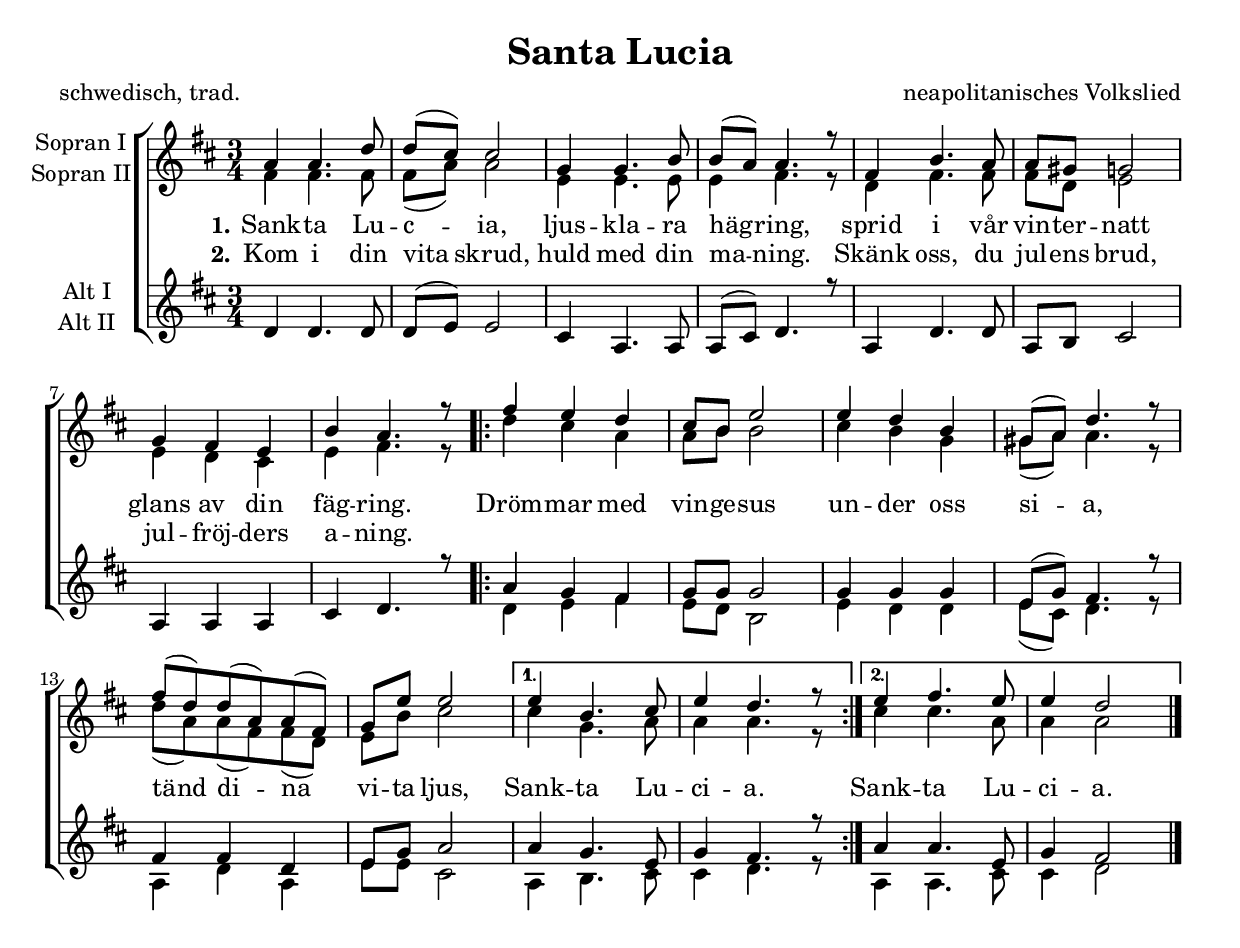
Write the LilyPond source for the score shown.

\version "2.13.39"

\header {
  title = "Santa Lucia"
  composer = "neapolitanisches Volkslied"
  poet = "schwedisch, trad."
}

\paper {
  #(set-paper-size "a4")
}

global = {
  \key c \major
  \time 3/4
}

sopranoOne = \relative c'' {
  \global
  g4 g4. c8
  c( b) b2
  f4 f4. a8
  a( g) g4. r8
  
  e4 a4. g8
  g fis f2
  f4 e d
  a' g4. r8
  
  \repeat volta 2 {
    e'4 d c
    b8 a d2
    d4 c a
    fis8( g) c4. r8
    
    e8( c) c( g) g( e)
    f d' d2
  }
  \alternative {
    {
      d4 a4. b8
      d4 c4. r8
    } {
      d4 e4. d8
      d4 c2 \bar "|."
    }
  }
  
  
}

sopranoTwo = \relative c' {
  \global
  e4 e4. e8
  e( g) g2
  d4 d4. d8
  d4 e4. r8
  
  c4 e4. e8
  e c d2
  d4 c b
  d e4. r8
  
  \repeat volta 2 {
    c'4 b g
    g8 a a2
    b4 a f
    fis8( g) g4. r8
    
    c8( g) g( e) e( c)
    d a' b2
  }
  \alternative {
    {
      b4 f4. g8
      g4 g4. r8
    } {
      b4 b4. g8
      g4 g2 \bar "|."
    }
  }
}

altoOne = \relative c' {
  \global
  \stemNeutral
  c4 c4. c8
  c( d) d2
  b4 g4. g8
  g8( b) c4. r8
  
  g4 c4. c8
  g a b2
  g4 g g
  b c4. r8
  \stemUp
  \repeat volta 2 {
    g'4 f e
    f8 f f2
    f4 f f
    d8( f) e4. r8
    
    e4 e c
    d8 f g2
  }
  \alternative {
    {
      g4 f4. d8
      f4 e4. r8
    } {
      g4 g4. d8
      f4 e2 \bar "|."
    }
  }
}

altoTwo = \relative c' {
  \global
  s2.*8
  \repeat volta 2 {
    c4 d e
    d8 c a2
    d4 c c
    d8( b) c4. r8
    
    g4 c g
    d'8 d b2
  }
  \alternative {
    {
      g4 a4. b8
      b4 c4. r8
    } {
      g4 g4. b8
      b4 c2 \bar "|."
    }
  }
}

verseOne = \lyricmode {
  \set stanza = "1."
  Sank -- ta Lu -- c -- ia, ljus -- kla -- ra häg -- ring,
  sprid i vår vin -- ter -- natt glans av din fäg -- ring.
  Dröm -- mar med vin -- ge -- sus un -- der oss si -- a,
  tänd di -- na vi -- ta ljus, Sank -- ta Lu -- ci -- a.
  Sank -- ta Lu -- ci -- a.
  
}

verseTwo = \lyricmode {
  \set stanza = "2."
  Kom i din vita skrud, huld med din ma -- ning.
  Skänk oss, du jul -- ens brud, jul -- fröj -- ders a -- ning.
  
}

\score {
  \new ChoirStaff <<
    \new Staff \with {
      instrumentName = \markup \center-column { "Sopran I" "Sopran II" }
    } <<
      \new Voice = "soprano1" { \voiceOne \transpose c d \sopranoOne }
      \new Voice = "soprano2" { \voiceTwo \transpose c d \sopranoTwo }
    >>
    \new Lyrics \lyricsto "soprano1" \verseOne
    \new Lyrics \lyricsto "soprano1" \verseTwo
    \new Staff \with {
      instrumentName = \markup \center-column { "Alt I" "Alt II" }
    } <<
    \new Voice = "alto" { \voiceOne \transpose c d \altoOne }
    \new Voice = "alto" { \voiceTwo \transpose c d \altoTwo }
    >>
  >>
  \layout { }
  \midi {
    \context {
      \Score
      tempoWholesPerMinute = #(ly:make-moment 90 4)
    }
  }
}

